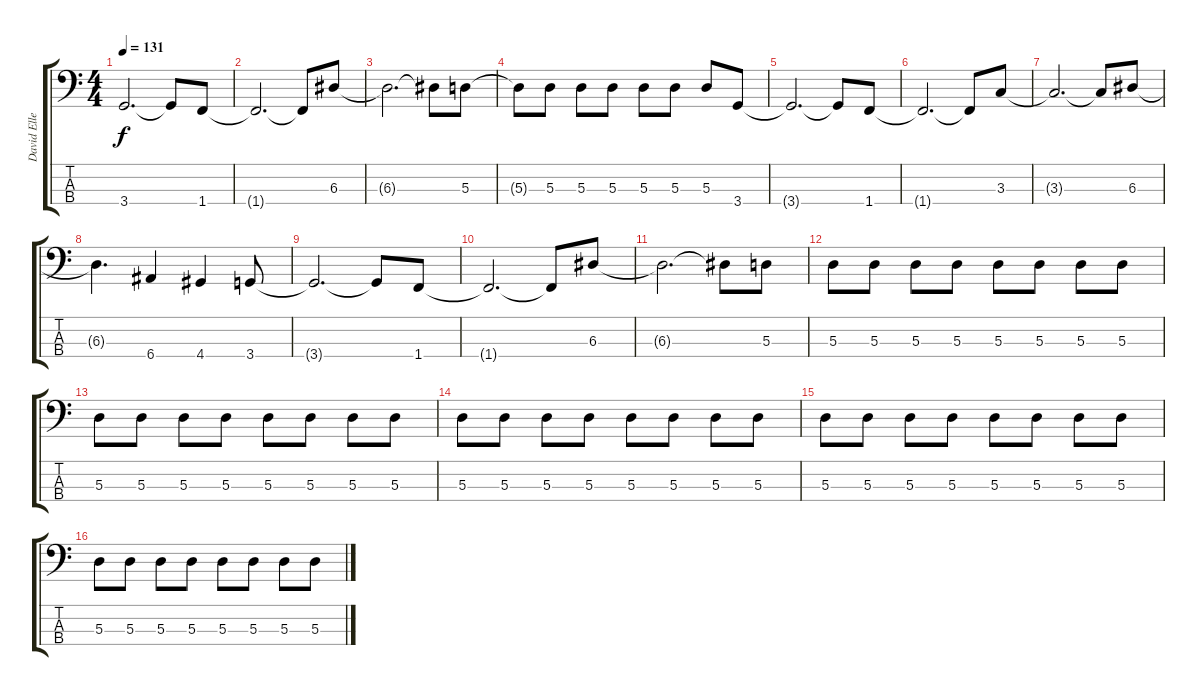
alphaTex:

\track ("David Ellefson" "David Elle") {instrument electricbasspick}
\staff {score tabs}
\tuning (G2 D2 A1 E1) {hide}
\ts (4 4)
\tempo 131
\clef f4
\ks c
3.4{t}.2{d dy f} 3.4{t}.8 1.4.8 |
1.4{t}.2{d} 1.4{t}.8 6.3.8 |
6.3{t}.2{d} 6.3{t}.8 5.3.8 |
5.3{t}.8 5.3.8 5.3.8 5.3.8 5.3.8 5.3.8 5.3.8 3.4.8 |
3.4{t}.2{d} 3.4{t}.8 1.4.8 |
1.4{t}.2{d} 1.4{t}.8 3.3.8 |
3.3{t}.2{d} 3.3{t}.8 6.3.8 |
6.3{t}.4{d} 6.4.4 4.4.4 3.4.8 |
3.4{t}.2{d} 3.4{t}.8 1.4.8 |
1.4{t}.2{d} 1.4{t}.8 6.3.8 |
6.3{t}.2{d} 6.3{t}.8 5.3.8 |
5.3.8 5.3.8 5.3.8 5.3.8 5.3.8 5.3.8 5.3.8 5.3.8 |
5.3.8 5.3.8 5.3.8 5.3.8 5.3.8 5.3.8 5.3.8 5.3.8 |
5.3.8 5.3.8 5.3.8 5.3.8 5.3.8 5.3.8 5.3.8 5.3.8 |
5.3.8 5.3.8 5.3.8 5.3.8 5.3.8 5.3.8 5.3.8 5.3.8 |
5.3.8 5.3.8 5.3.8 5.3.8 5.3.8 5.3.8 5.3.8 5.3.8
